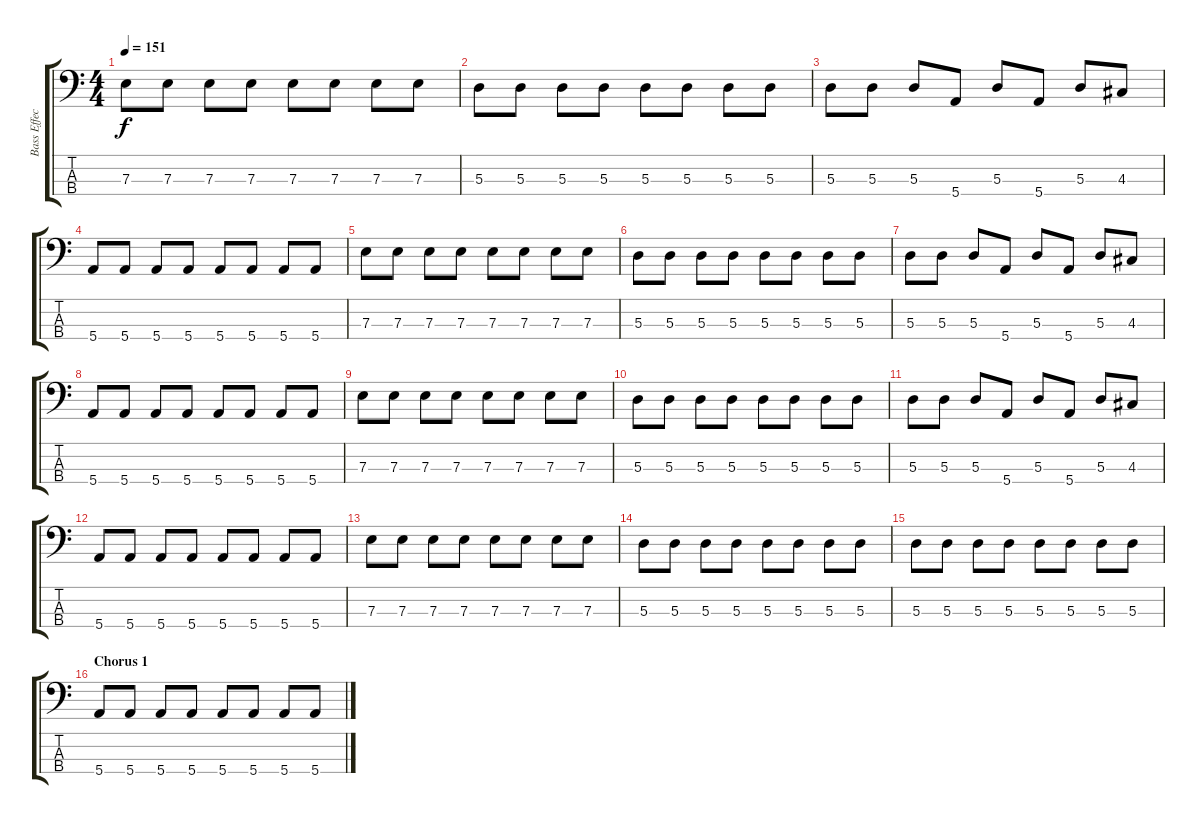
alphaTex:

\track ("Bass Effect" "Bass Effec") {instrument slapbass2}
\staff {score tabs}
\tuning (G2 D2 A1 E1) {hide}
\ts (4 4)
\tempo 151
\clef f4
\ks c
7.3.8{dy f} 7.3.8 7.3.8 7.3.8 7.3.8 7.3.8 7.3.8 7.3.8 |
5.3.8 5.3.8 5.3.8 5.3.8 5.3.8 5.3.8 5.3.8 5.3.8 |
5.3.8 5.3.8 5.3.8 5.4.8 5.3.8 5.4.8 5.3.8 4.3.8 |
5.4.8 5.4.8 5.4.8 5.4.8 5.4.8 5.4.8 5.4.8 5.4.8 |
7.3.8 7.3.8 7.3.8 7.3.8 7.3.8 7.3.8 7.3.8 7.3.8 |
5.3.8 5.3.8 5.3.8 5.3.8 5.3.8 5.3.8 5.3.8 5.3.8 |
5.3.8 5.3.8 5.3.8 5.4.8 5.3.8 5.4.8 5.3.8 4.3.8 |
5.4.8 5.4.8 5.4.8 5.4.8 5.4.8 5.4.8 5.4.8 5.4.8 |
7.3.8 7.3.8 7.3.8 7.3.8 7.3.8 7.3.8 7.3.8 7.3.8 |
5.3.8 5.3.8 5.3.8 5.3.8 5.3.8 5.3.8 5.3.8 5.3.8 |
5.3.8 5.3.8 5.3.8 5.4.8 5.3.8 5.4.8 5.3.8 4.3.8 |
5.4.8 5.4.8 5.4.8 5.4.8 5.4.8 5.4.8 5.4.8 5.4.8 |
7.3.8 7.3.8 7.3.8 7.3.8 7.3.8 7.3.8 7.3.8 7.3.8 |
5.3.8 5.3.8 5.3.8 5.3.8 5.3.8 5.3.8 5.3.8 5.3.8 |
5.3.8 5.3.8 5.3.8 5.3.8 5.3.8 5.3.8 5.3.8 5.3.8 |
\section ("" "Chorus 1")
5.4.8 5.4.8 5.4.8 5.4.8 5.4.8 5.4.8 5.4.8 5.4.8
